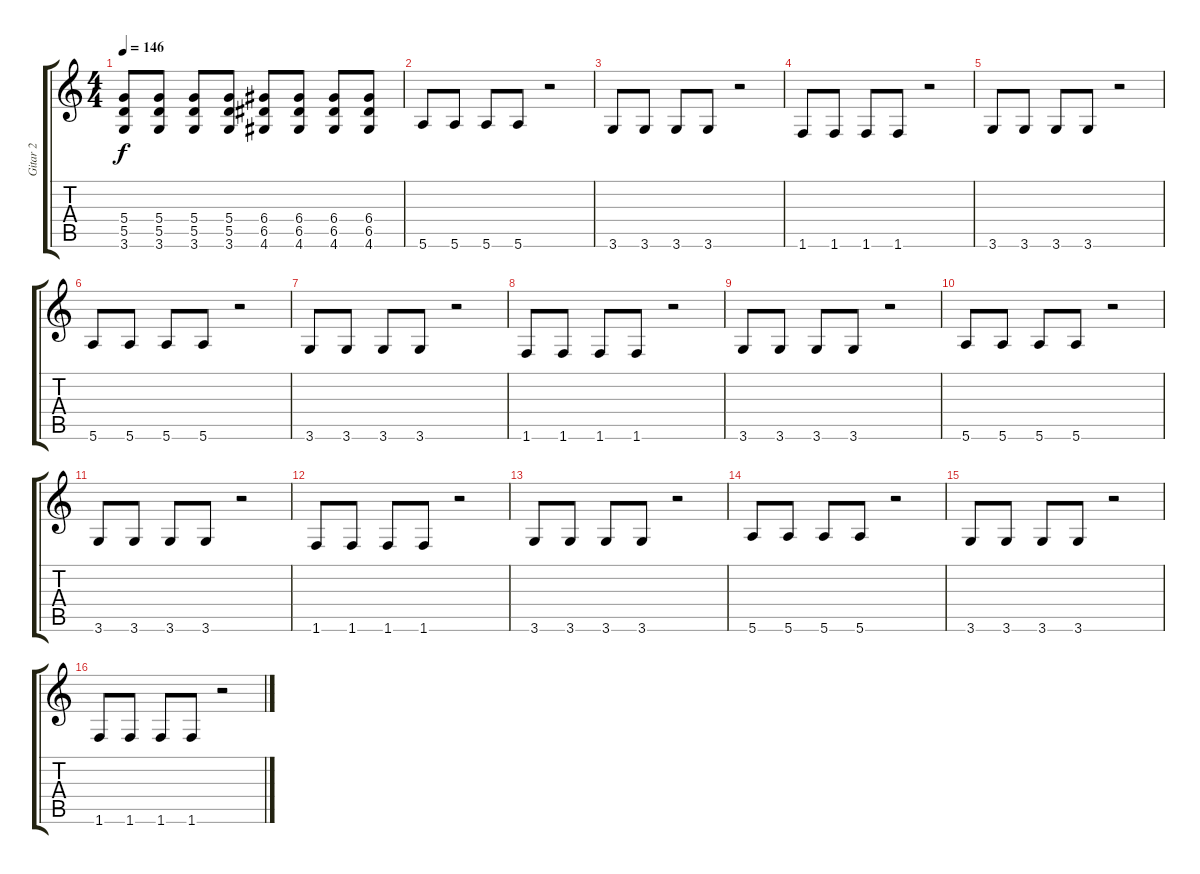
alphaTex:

\track ("Gitar 2" "Gitar 2") {instrument overdrivenguitar}
\staff {score tabs}
\tuning (E4 B3 G3 D3 A2 E2) {hide}
\ts (4 4)
\tempo 146
\clef g2
\ks c
(5.4 5.5 3.6).8{dy f} (5.4 5.5 3.6).8 (5.4 5.5 3.6).8 (5.4 5.5 3.6).8 (6.4 6.5 4.6).8 (6.4 6.5 4.6).8 (6.4 6.5 4.6).8 (6.4 6.5 4.6).8 |
5.6.8 5.6.8 5.6.8 5.6.8 r.2 |
3.6.8 3.6.8 3.6.8 3.6.8 r.2 |
1.6.8 1.6.8 1.6.8 1.6.8 r.2 |
3.6.8 3.6.8 3.6.8 3.6.8 r.2 |
5.6.8 5.6.8 5.6.8 5.6.8 r.2 |
3.6.8 3.6.8 3.6.8 3.6.8 r.2 |
1.6.8 1.6.8 1.6.8 1.6.8 r.2 |
3.6.8 3.6.8 3.6.8 3.6.8 r.2 |
5.6.8 5.6.8 5.6.8 5.6.8 r.2 |
3.6.8 3.6.8 3.6.8 3.6.8 r.2 |
1.6.8 1.6.8 1.6.8 1.6.8 r.2 |
3.6.8 3.6.8 3.6.8 3.6.8 r.2 |
5.6.8 5.6.8 5.6.8 5.6.8 r.2 |
3.6.8 3.6.8 3.6.8 3.6.8 r.2 |
1.6.8 1.6.8 1.6.8 1.6.8 r.2
